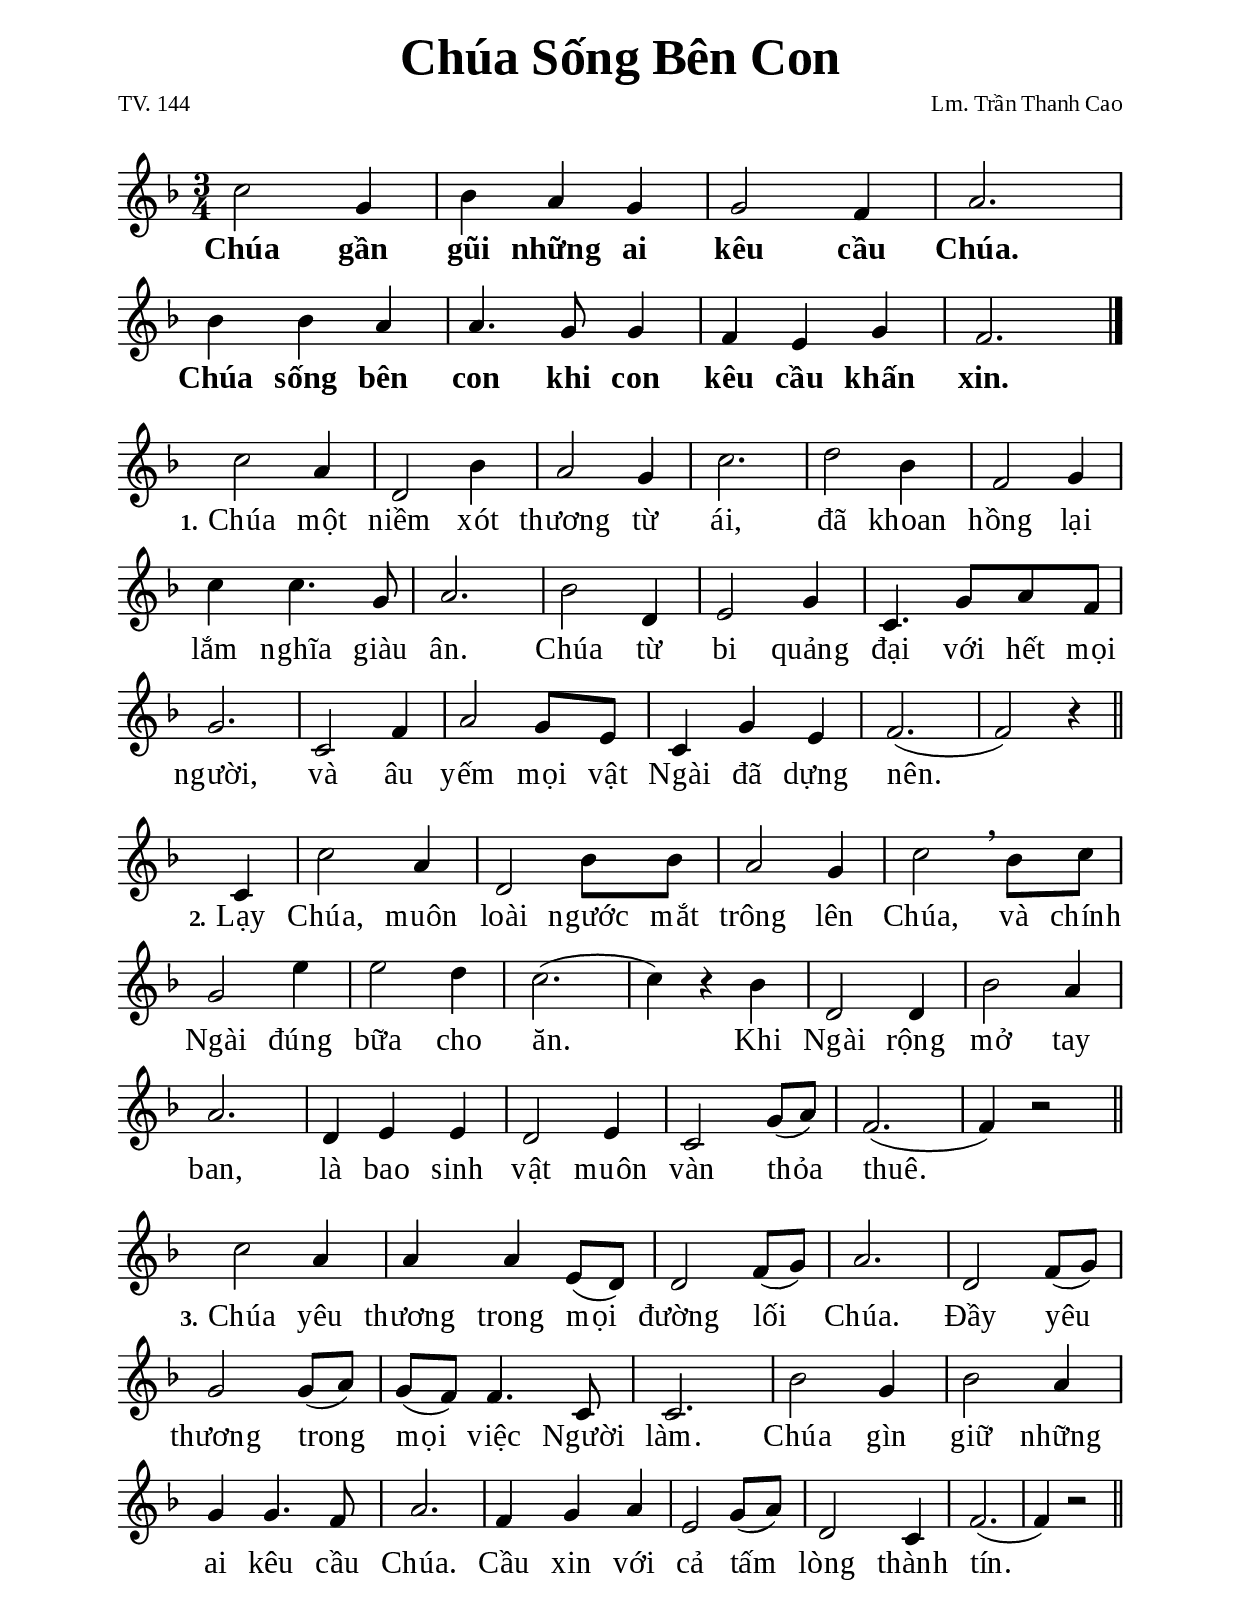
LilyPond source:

% Cài đặt chung
\version "2.20.0"
\include "english.ly"

\header {
  title = \markup { \fontsize #3 "Chúa Sống Bên Con" }
  poet = "TV. 144"
  composer = "Lm. Trần Thanh Cao"
  arranger = " "
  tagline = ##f
}

\paper {
  #(set-paper-size "a4")
  top-margin = 15\mm
  bottom-margin = 15\mm
  left-margin = 20\mm
  right-margin = 20\mm
  indent = #0
  #(define fonts
    (make-pango-font-tree
      "Liberation Serif"
      "Liberation Serif"
      "Liberation Serif"
      (/ 20 20)))
  page-count = #1
}

% Nhạc điệp khúc
nhacDiepKhuc= \relative c'' {
  c2 g4 |
  bf a g |
  g2 f4 |
  a2. |
  bf4 bf a |
  a4. g8 g4 |
  f e g |
  f2. \bar "|."
}

% Nhạc phiên khúc
nhacPhienKhucMot = \relative c'' {
  c2 a4 |
  d,2 bf'4 |
  a2 g4 |
  c2. |
  d2 bf4 |
  f2 g4 |
  c4 c4. g8 |
  a2. |
  bf2 d,4 |
  e2 g4 |
  c,4. g'8 a f |
  g2. |
  c,2 f4 |
  a2 g8 e |
  c4 g' e |
  f2. ( |
  f2) r4 \bar "||"
}

nhacPhienKhucHai = \relative c' {
  \partial 4 c4 |
  c'2 a4 |
  d,2 bf'8 bf |
  a2 g4 |
  c2 \breathe bf8 c |
  g2 e'4 |
  e2 d4 |
  c2. ( |
  c4) r bf |
  d,2 d4 |
  bf'2 a4 |
  a2. |
  d,4 e e |
  d2 e4 |
  c2 g'8 (a) |
  f2. ( |
  f4) r2 \bar "||"
}

nhacPhienKhucBa = \relative c'' {
  c2 a4 |
  a a e8 (d) |
  d2 f8 (g) |
  a2. |
  d,2 f8 (g) |
  g2 g8 (a) |
  g (f) f4. c8 |
  c2. |
  bf'2 g4 |
  bf2 a4 |
  g g4. f8 |
  a2. |
  f4 g a |
  e2 g8 (a) |
  d,2 c4 |
  f2. ( |
  f4) r2 \bar "||"
}

% Lời điệp khúc
loiDiepKhuc = \lyricmode {
  Chúa gần gũi những ai kêu cầu Chúa.
  Chúa sống bên con khi con kêu cầu khấn xin.
}

% Lời phiên khúc
loiPhienKhucMot = \lyricmode {
  \set stanza = #"1."
  Chúa một niềm xót thương từ ái,
  đã khoan hồng lại lắm nghĩa giàu ân.
  Chúa từ bi quảng đại với hết mọi người,
  và âu yếm mọi vật Ngài đã dựng nên.
}

loiPhienKhucHai = \lyricmode {
  \set stanza = #"2."
  Lạy Chúa, muôn loài ngước mắt trông lên Chúa,
  và chính Ngài đúng bữa cho ăn.
  Khi Ngài rộng mở tay ban,
  là bao sinh vật muôn vàn thỏa thuê.
}

loiPhienKhucBa = \lyricmode {
  \set stanza = #"3."
  Chúa yêu thương trong mọi đường lối Chúa.
  Đầy yêu thương trong mọi việc Người làm.
  Chúa gìn giữ những ai kêu cầu Chúa.
  Cầu xin với cả tấm lòng thành tín.
}


% Dàn trang
\score {
  \new ChoirStaff <<
    \new Staff = diepKhuc \with {
        \consists "Merge_rests_engraver"
        \magnifyStaff #(magstep +1)
      }
      <<
      \new Voice = beSop {
        \key f \major \time 3/4 \stemNeutral \nhacDiepKhuc
      }
    >>
    \new Lyrics \lyricsto beSop \loiDiepKhuc
  >>
  \layout {
    \override Lyrics.LyricText.font-series = #'bold
    \override Lyrics.LyricText.font-size = #+3
    \override Lyrics.LyricSpace.minimum-distance = #2.0
    \override Score.BarNumber.break-visibility = ##(#f #f #f)
  }
}

\score {
  \new ChoirStaff <<
    \new Staff = phienKhuc \with {
        \magnifyStaff #(magstep +1)
      }
      <<
      \new Voice = beSop {
        \key f \major \time 3/4 \nhacPhienKhucMot
      }
    >>
    \new Lyrics \lyricsto beSop \loiPhienKhucMot
  >>
  \layout {
    \override Staff.TimeSignature.transparent = ##t
    \override Lyrics.LyricText.font-size = #+3
    \override Lyrics.LyricSpace.minimum-distance = #2.0
    \override Score.BarNumber.break-visibility = ##(#f #f #f)
  } 
}

\score {
  \new ChoirStaff <<
    \new Staff = phienKhuc \with {
        \magnifyStaff #(magstep +1)
      }
      <<
      \new Voice = beSop {
        \key f \major \time 3/4 \nhacPhienKhucHai
      }
    >>
    \new Lyrics \lyricsto beSop \loiPhienKhucHai
  >>
  \layout {
    \override Staff.TimeSignature.transparent = ##t
    \override Lyrics.LyricText.font-size = #+3
    \override Lyrics.LyricSpace.minimum-distance = #2.0
    \override Score.BarNumber.break-visibility = ##(#f #f #f)
  } 
}

\score {
  \new ChoirStaff <<
    \new Staff = phienKhuc \with {
        \magnifyStaff #(magstep +1)
      }
      <<
      \new Voice = beSop {
        \key f \major \time 3/4 \nhacPhienKhucBa
      }
    >>
    \new Lyrics \lyricsto beSop \loiPhienKhucBa
  >>
  \layout {
    \override Staff.TimeSignature.transparent = ##t
    \override Lyrics.LyricText.font-size = #+3
    \override Lyrics.LyricSpace.minimum-distance = #2.0
    \override Score.BarNumber.break-visibility = ##(#f #f #f)
  } 
}
